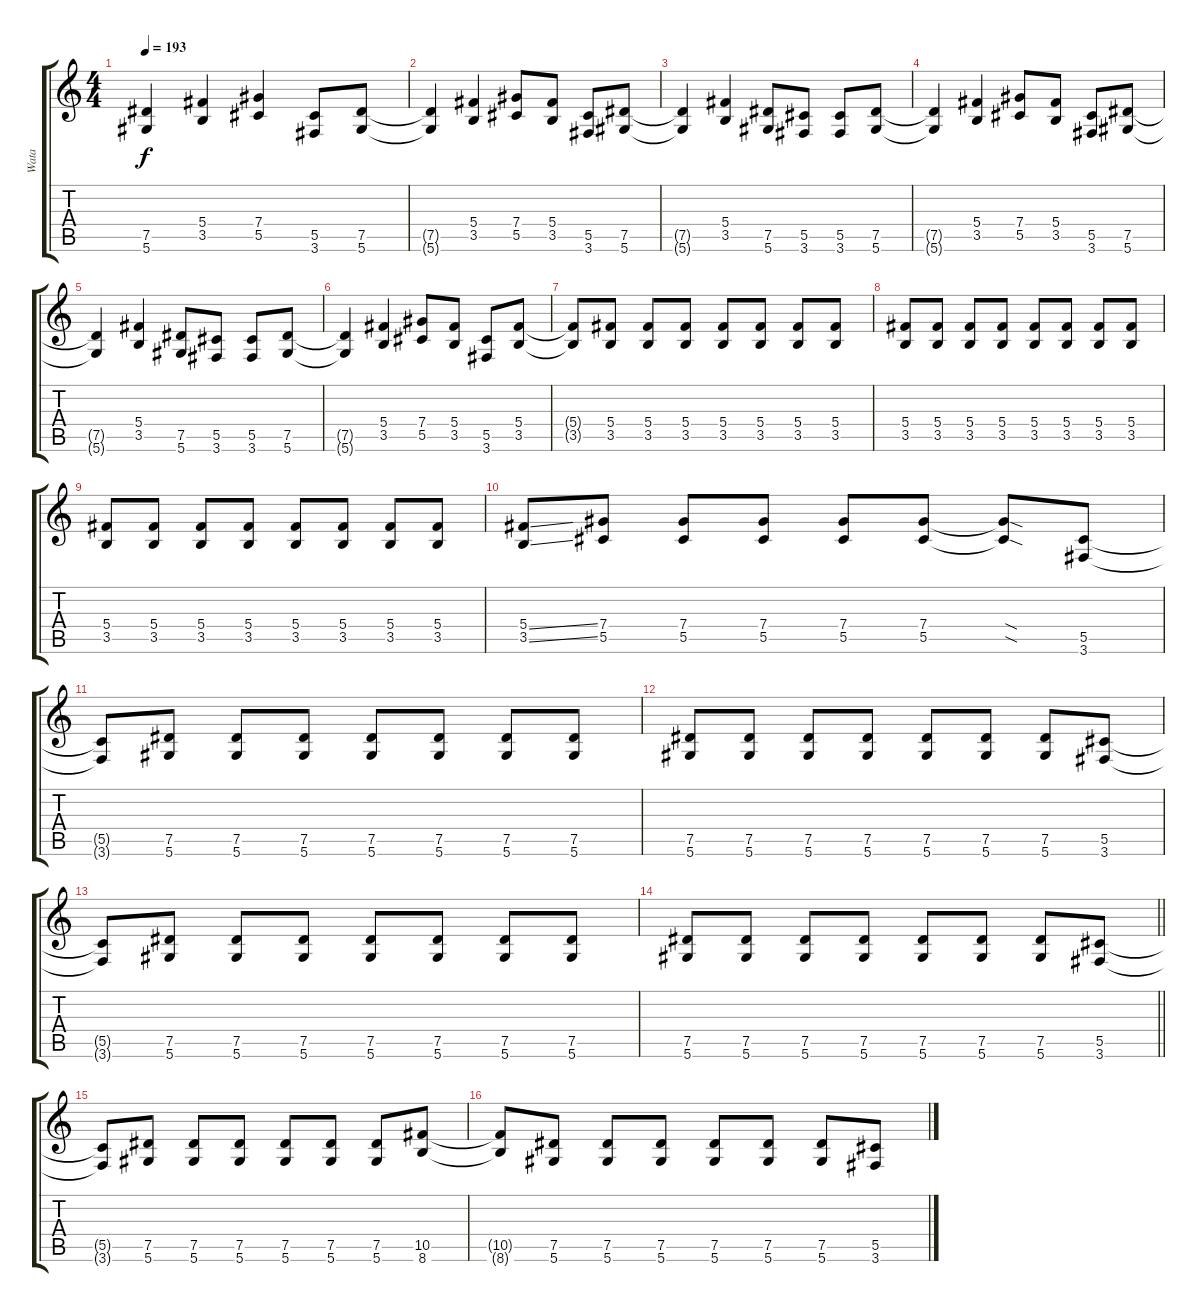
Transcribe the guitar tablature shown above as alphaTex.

\track ("Wata" "Wata") {instrument distortionguitar}
\staff {score tabs}
\tuning (Eb4 Bb3 Gb3 Db3 Ab2 Eb2) {hide}
\ts (4 4)
\tempo 193
\clef g2
\ks c
(7.5{t} 5.6{t}).4{dy f} (5.4 3.5).4 (7.4 5.5).4 (5.5 3.6).8 (7.5 5.6).8 |
(7.5{t} 5.6{t}).4 (5.4 3.5).4 (7.4 5.5).8 (5.4 3.5).8 (5.5 3.6).8 (7.5 5.6).8 |
(7.5{t} 5.6{t}).4 (5.4 3.5).4 (7.5 5.6).8 (5.5 3.6).8 (5.5 3.6).8 (7.5 5.6).8 |
(7.5{t} 5.6{t}).4 (5.4 3.5).4 (7.4 5.5).8 (5.4 3.5).8 (5.5 3.6).8 (7.5 5.6).8 |
(7.5{t} 5.6{t}).4 (5.4 3.5).4 (7.5 5.6).8 (5.5 3.6).8 (5.5 3.6).8 (7.5 5.6).8 |
(7.5{t} 5.6{t}).4 (5.4 3.5).4 (7.4 5.5).8 (5.4 3.5).8 (5.5 3.6).8 (5.4 3.5).8 |
(5.4{t} 3.5{t}).8 (5.4 3.5).8 (5.4 3.5).8 (5.4 3.5).8 (5.4 3.5).8 (5.4 3.5).8 (5.4 3.5).8 (5.4 3.5).8 |
(5.4 3.5).8 (5.4 3.5).8 (5.4 3.5).8 (5.4 3.5).8 (5.4 3.5).8 (5.4 3.5).8 (5.4 3.5).8 (5.4 3.5).8 |
(5.4 3.5).8 (5.4 3.5).8 (5.4 3.5).8 (5.4 3.5).8 (5.4 3.5).8 (5.4 3.5).8 (5.4 3.5).8 (5.4 3.5).8 |
(5.4{ss} 3.5{ss}).8 (7.4 5.5).8 (7.4 5.5).8 (7.4 5.5).8 (7.4 5.5).8 (7.4 5.5).8 (7.4{sod t} 5.5{sod t}).8 (5.5 3.6).8 |
(5.5{t} 3.6{t}).8 (7.5 5.6).8 (7.5 5.6).8 (7.5 5.6).8 (7.5 5.6).8 (7.5 5.6).8 (7.5 5.6).8 (7.5 5.6).8 |
(7.5 5.6).8 (7.5 5.6).8 (7.5 5.6).8 (7.5 5.6).8 (7.5 5.6).8 (7.5 5.6).8 (7.5 5.6).8 (5.5 3.6).8 |
(5.5{t} 3.6{t}).8 (7.5 5.6).8 (7.5 5.6).8 (7.5 5.6).8 (7.5 5.6).8 (7.5 5.6).8 (7.5 5.6).8 (7.5 5.6).8 |
\barLineRight lightlight
(7.5 5.6).8 (7.5 5.6).8 (7.5 5.6).8 (7.5 5.6).8 (7.5 5.6).8 (7.5 5.6).8 (7.5 5.6).8 (5.5 3.6).8{balance 5} |
\section ("" "")
(5.5{t} 3.6{t}).8 (7.5 5.6).8 (7.5 5.6).8 (7.5 5.6).8 (7.5 5.6).8 (7.5 5.6).8 (7.5 5.6).8 (10.5 8.6).8 |
(10.5{t} 8.6{t}).8 (7.5 5.6).8 (7.5 5.6).8 (7.5 5.6).8 (7.5 5.6).8 (7.5 5.6).8 (7.5 5.6).8 (5.5 3.6).8
